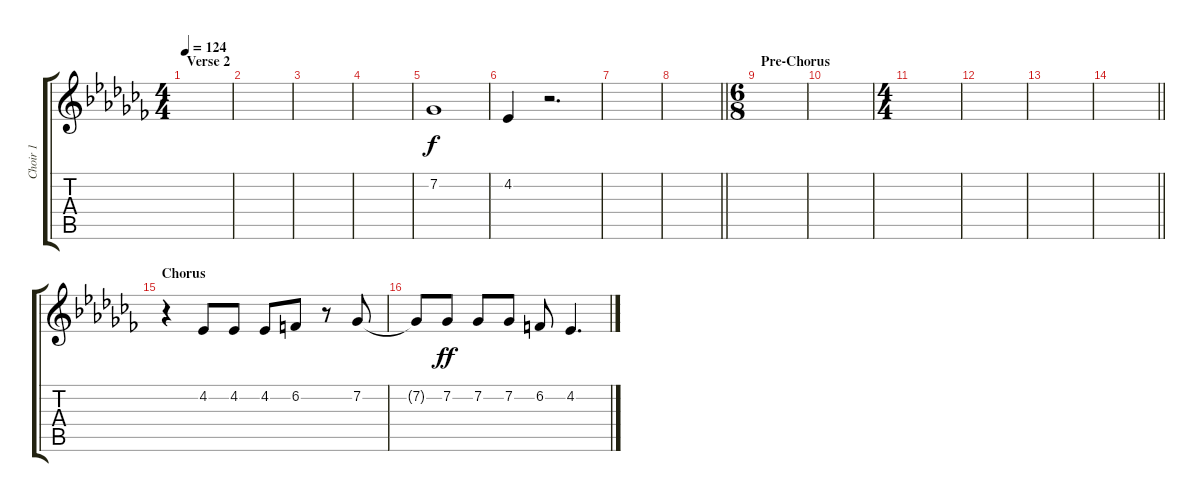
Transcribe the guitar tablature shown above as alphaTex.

\track ("Choir 1" "Choir 1") {instrument choiraahs}
\staff {score tabs}
\tuning (E4 B3 G3 D3 A2 E2) {hide}
\ts (4 4)
\section ("" "Verse 2")
\tempo 124
\clef g2
\ks cb
|
|
|
|
7.2.1 |
4.2.4 r.2{d} |
|
\barLineRight lightlight
|
\ts (6 8)
\section ("" "Pre-Chorus")
|
|
\ts (4 4)
|
|
|
\barLineRight lightlight
|
\section ("" "Chorus")
r.4 4.2.8 4.2.8 4.2.8 6.2.8 r.8 7.2.8 |
7.2{t}.8{dy f} 7.2.8{dy ff} 7.2.8 7.2.8 6.2.8 4.2.4{d}
